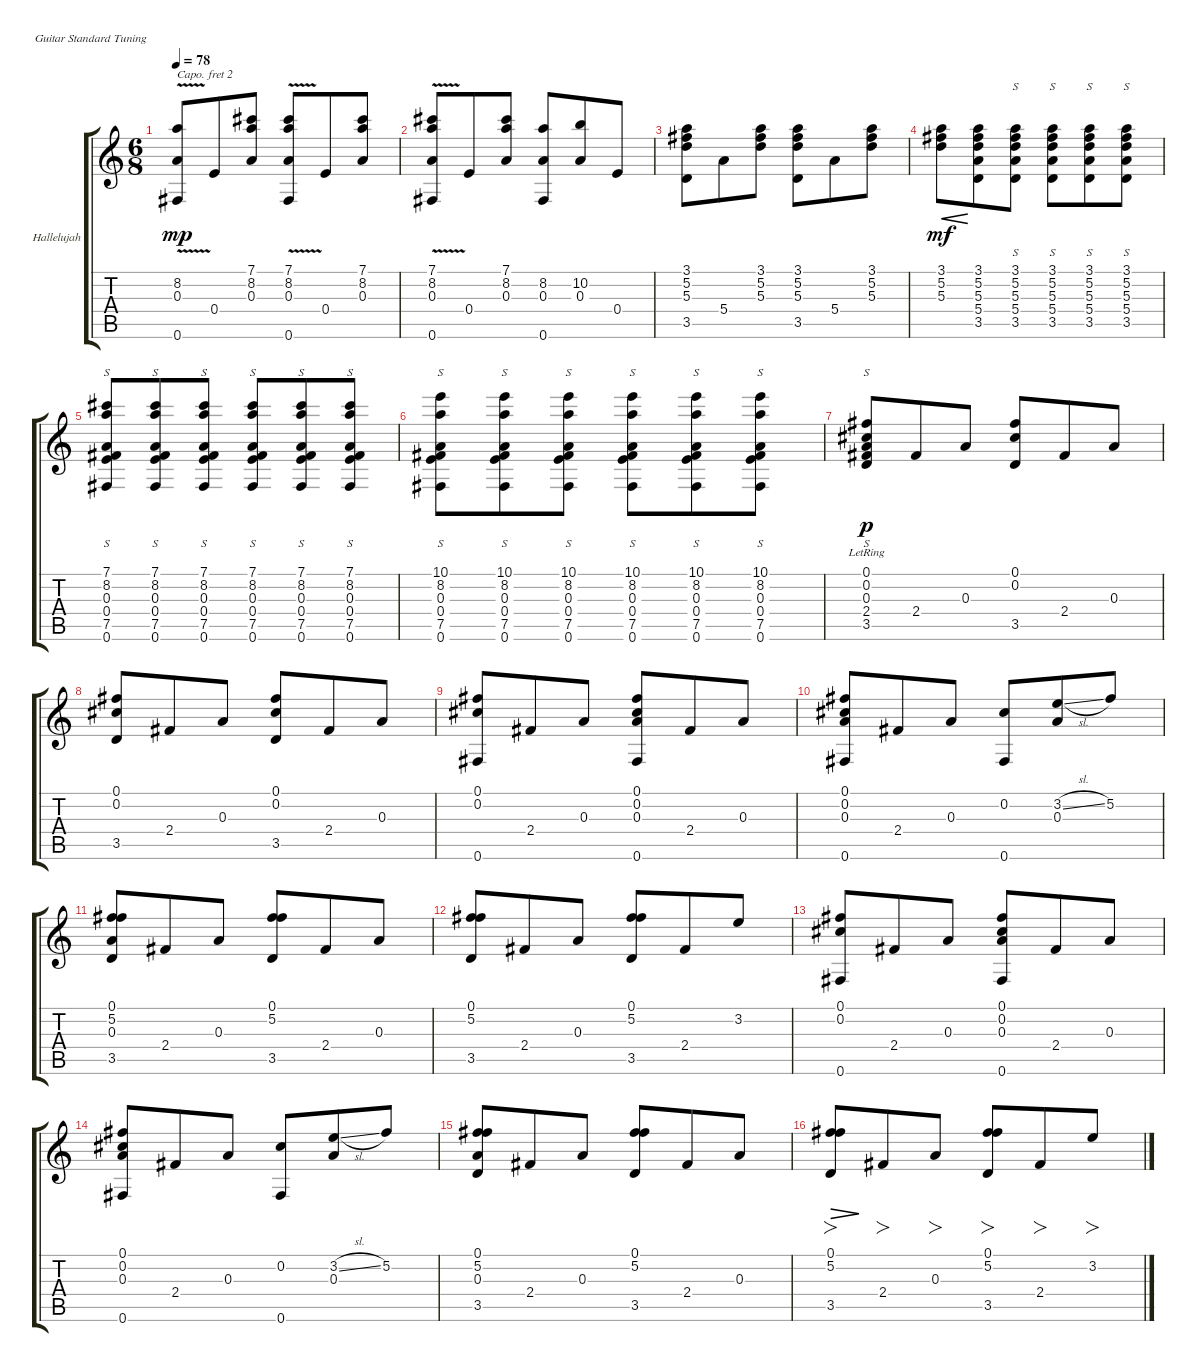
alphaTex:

\defaultSystemsLayout 4
\bracketExtendMode groupsimilarinstruments
\firstSystemTrackNameOrientation horizontal
\otherSystemsTrackNameOrientation horizontal
\track ("Hallelujah" "Hallelujah") {instrument acousticguitarsteel}
\staff {score tabs}
\capo 2
\tuning (E4 B3 G3 D3 A2 E2)
\ts (6 8)
\tempo 78
\clef g2
\ks c
(8.2{v} 0.6 0.3).8{dy mp} 0.4.8 (0.3 8.2 7.1).8 (8.2{v} 0.6 0.3 7.1).8 0.4.8 (0.3 8.2 7.1).8 |
(8.2{v} 0.6 0.3 7.1).8 0.4.8 (7.1 8.2 0.3).8 (8.2 0.6 0.3).8 (0.3 10.2).8 0.4.8 |
(3.5 5.3 5.2 3.1).8 5.4.8 (3.1 5.2 5.3).8 (5.3 5.2 3.1 3.5).8 5.4.8 (5.3 5.2 3.1).8 |
(5.3 5.2 3.1).8{cre dy mf} (3.5 5.4 5.3 5.2 3.1).8 (3.1 5.2 5.3 5.4 3.5).8{s} (3.5 5.4 5.3 5.2 3.1).8{s} (3.1 5.2 5.3 5.4 3.5).8{s} (3.5 5.4 5.3 5.2 3.1).8{s} |
(0.6 7.5 0.4 0.3 8.2 7.1).8{s} (0.6 7.5 0.4 0.3 8.2 7.1).8{s} (0.6 7.5 0.4 0.3 8.2 7.1).8{s} (0.6 7.5 0.4 0.3 8.2 7.1).8{s} (0.6 7.5 0.4 0.3 8.2 7.1).8{s} (0.6 7.5 0.4 0.3 8.2 7.1).8{s} |
(0.6 7.5 0.4 0.3 8.2 10.1).8{s} (0.6 7.5 0.4 0.3 8.2 10.1).8{s} (0.6 7.5 0.4 0.3 8.2 10.1).8{s} (0.6 7.5 0.4 0.3 8.2 10.1).8{s} (0.6 7.5 0.4 0.3 8.2 10.1).8{s} (0.6 7.5 0.4 0.3 8.2 10.1).8{s} |
(3.5 2.4 0.3 0.2{lr} 0.1).8{s dy p} 2.4.8 0.3.8 (0.2 0.1 3.5).8 2.4.8 0.3.8 |
(0.2 0.1 3.5).8 2.4.8 0.3.8 (0.2 0.1 3.5).8 2.4.8 0.3.8 |
(0.2 0.1 0.6).8 2.4.8 0.3.8 (0.2 0.1 0.6 0.3).8 2.4.8 0.3.8 |
(0.2 0.1 0.6 0.3).8 2.4.8 0.3.8 (0.2 0.6).8 (3.2{sl} 0.3).8 5.2.8 |
(3.5 0.3 5.2 0.1).8 2.4.8 0.3.8 (5.2 0.1 3.5).8 2.4.8 0.3.8 |
(5.2 0.1 3.5).8 2.4.8 0.3.8 (5.2 0.1 3.5).8 2.4.8 3.2.8 |
(0.2 0.1 0.6).8 2.4.8 0.3.8 (0.2 0.1 0.6 0.3).8 2.4.8 0.3.8 |
(0.2 0.1 0.6 0.3).8 2.4.8 0.3.8 (0.2 0.6).8 (3.2{sl} 0.3).8 5.2.8 |
(3.5 0.3 5.2 0.1).8 2.4.8 0.3.8 (5.2 0.1 3.5).8 2.4.8 0.3.8 |
(5.2 0.1 3.5).8{fo dec} 2.4.8{fo} 0.3.8{fo} (5.2 0.1 3.5).8{fo} 2.4.8{fo} 3.2.8{fo}
